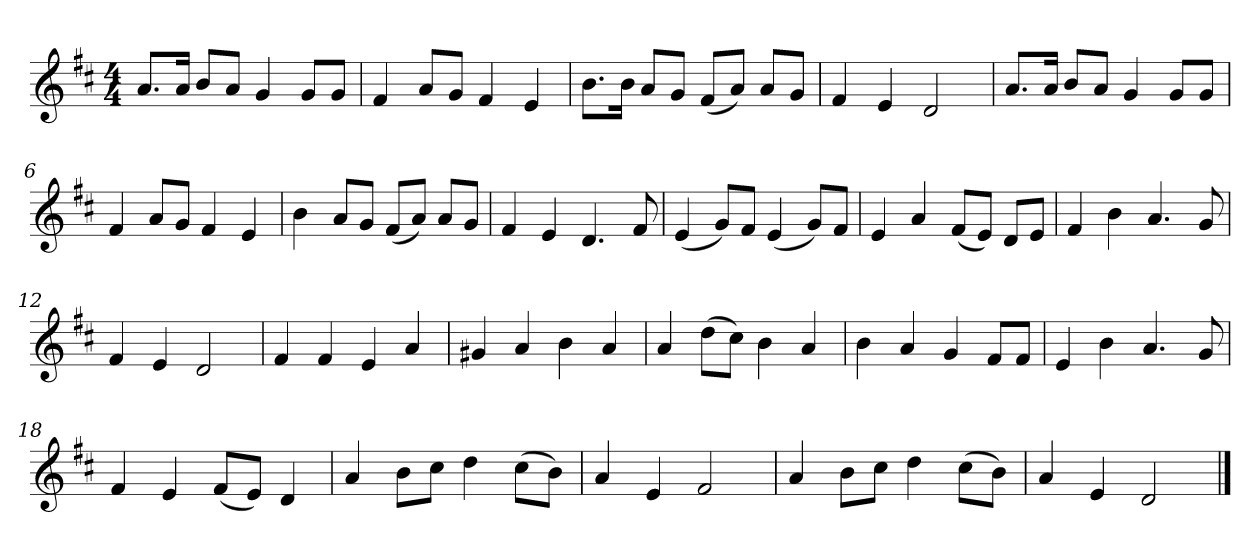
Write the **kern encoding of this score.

**kern
*part1
*staff1
*k[f#c#]
*M4/4
*MM120
=1
8.aL
16aJk
8bL
8aJ
4g
8gL
8gJ
=2
4f#
8aL
8gJ
4f#
4e
=3
8.bL
16bJk
8aL
8gJ
(8f#L
8aJ)
8aL
8gJ
=4
4f#
4e
2d
=5
8.aL
16aJk
8bL
8aJ
4g
8gL
8gJ
=6
4f#
8aL
8gJ
4f#
4e
=7
4b
8aL
8gJ
(8f#L
8aJ)
8aL
8gJ
=8
4f#
4e
4.d
8f#
=9
(4e
8gL)
8f#J
(4e
8gL)
8f#J
=10
4e
4a
(8f#L
8eJ)
8dL
8eJ
=11
4f#
4b
4.a
8g
=12
4f#
4e
2d
=13
4f#
4f#
4e
4a
=14
4g#X
4a
4b
4a
=15
4a
(8ddL
8cc#J)
4b
4a
=16
4b
4a
4g
8f#L
8f#J
=17
4e
4b
4.a
8g
=18
4f#
4e
(8f#L
8eJ)
4d
=19
4a
8bL
8cc#J
4dd
(8cc#L
8bJ)
=20
4a
4e
2f#
=21
4a
8bL
8cc#J
4dd
(8cc#L
8bJ)
=22
4a
4e
2d
==
*-
